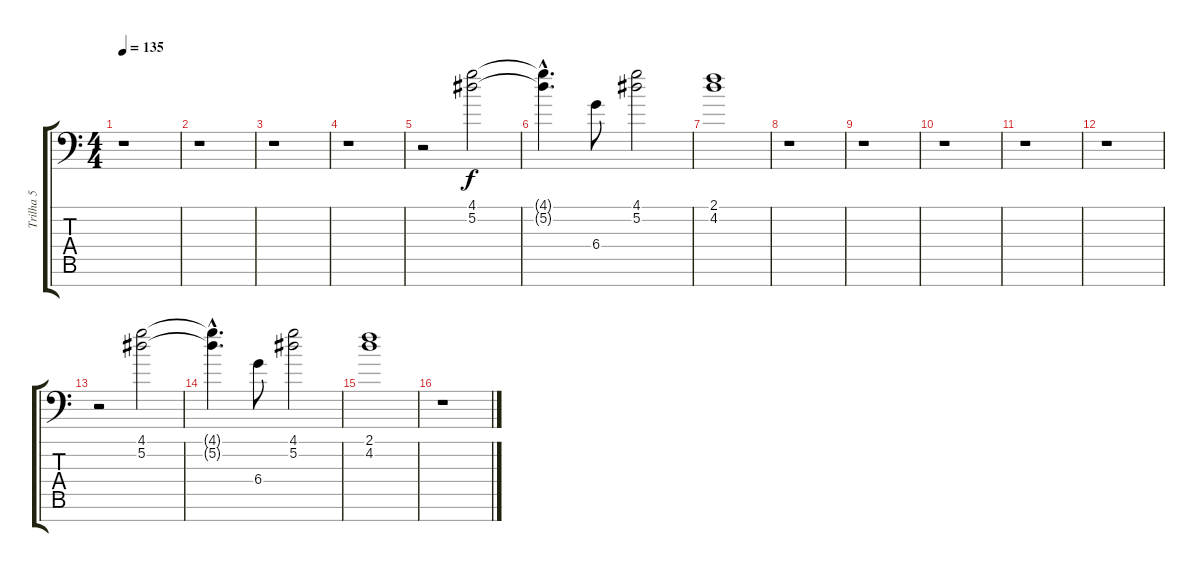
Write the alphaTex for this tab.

\track ("Trilha 5" "Trilha 5") {instrument acousticguitarsteel}
\staff {score tabs}
\tuning (Eb4 Bb3 Gb3 Db3 Ab2 Eb2 Bb1) {hide}
\ts (4 4)
\tempo 135
\clef f4
\ks c
r.1{dy f} |
r.1 |
r.1 |
r.1 |
r.2 (4.1 5.2).2 |
(4.1{hac t} 5.2{hac t}).4{d} 6.4.8 (4.1 5.2).2 |
(2.1 4.2).1 |
r.1 |
r.1 |
r.1 |
r.1 |
r.1 |
r.2 (4.1 5.2).2 |
(4.1{hac t} 5.2{hac t}).4{d} 6.4.8 (4.1 5.2).2 |
(2.1 4.2).1 |
r.1
